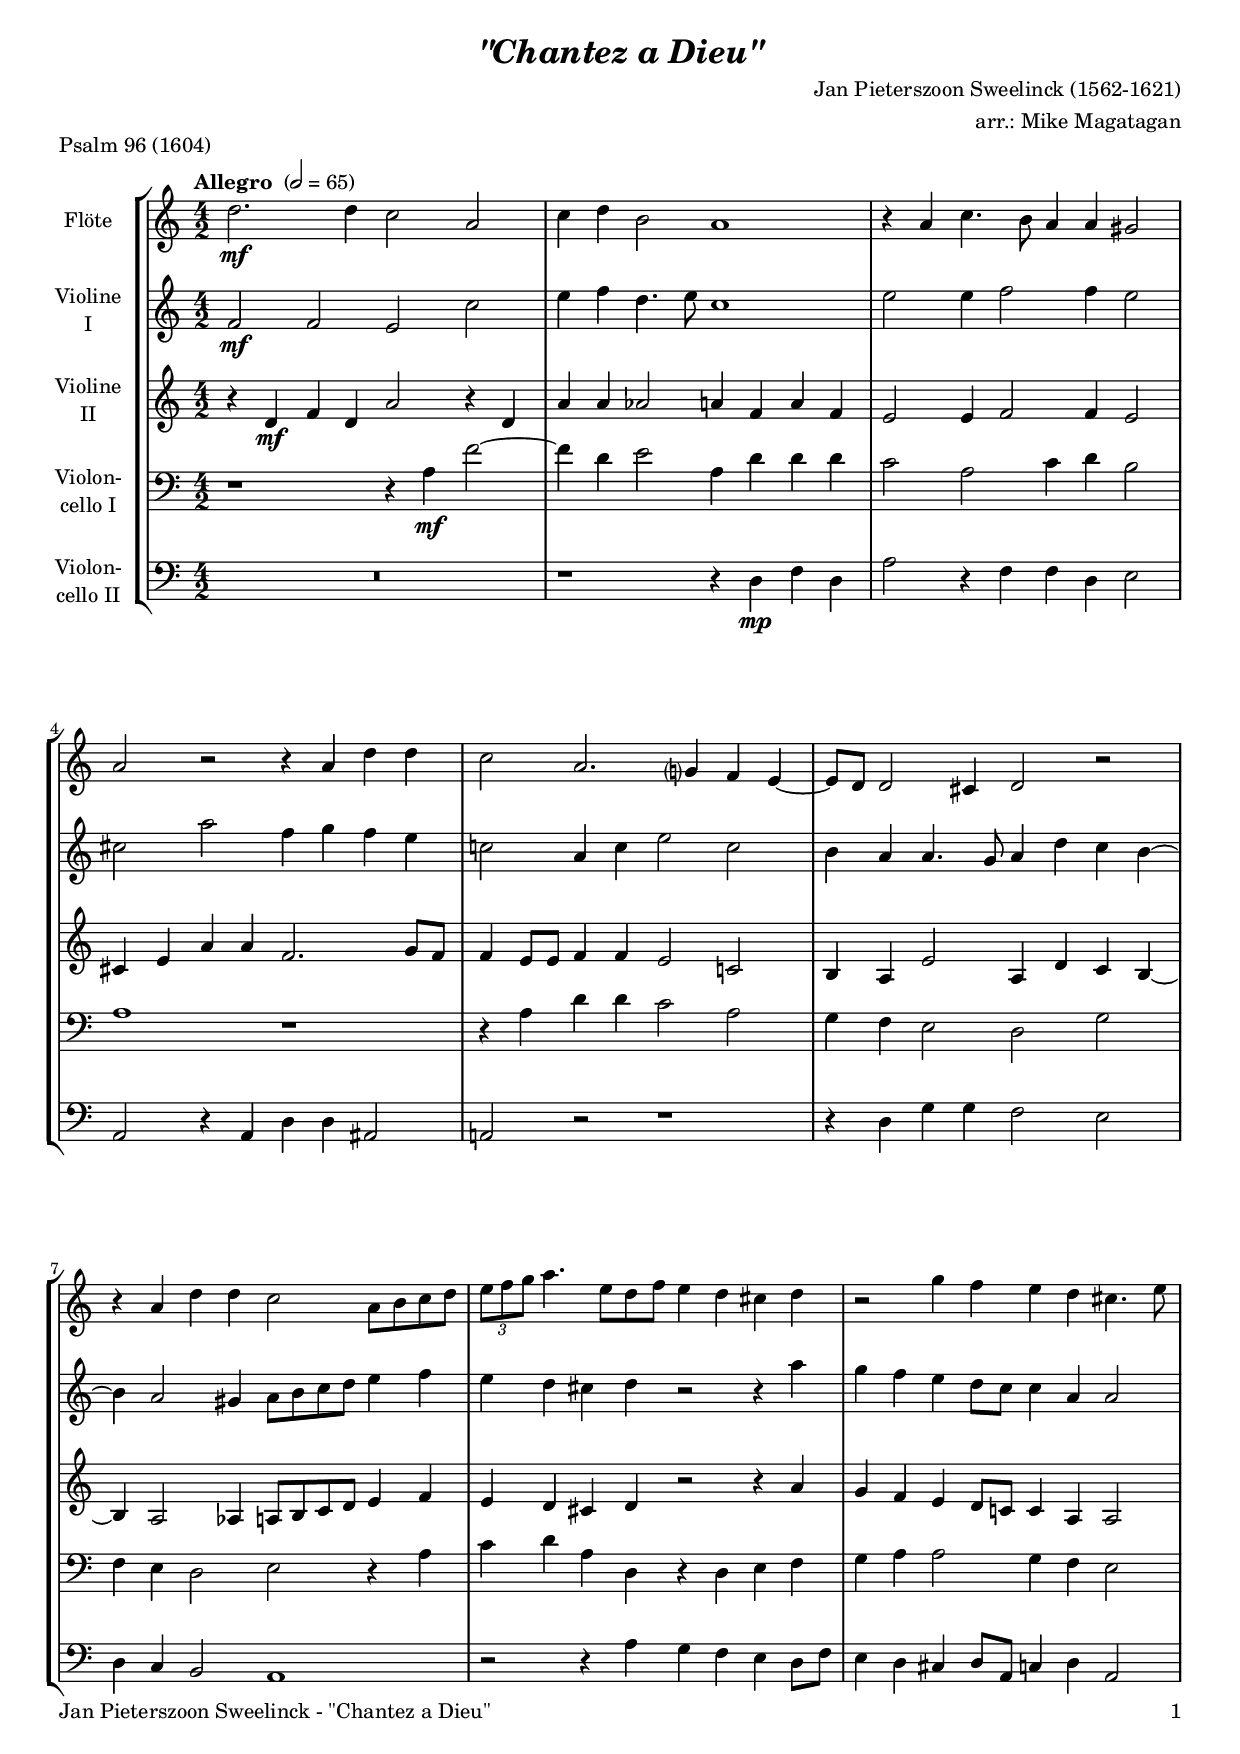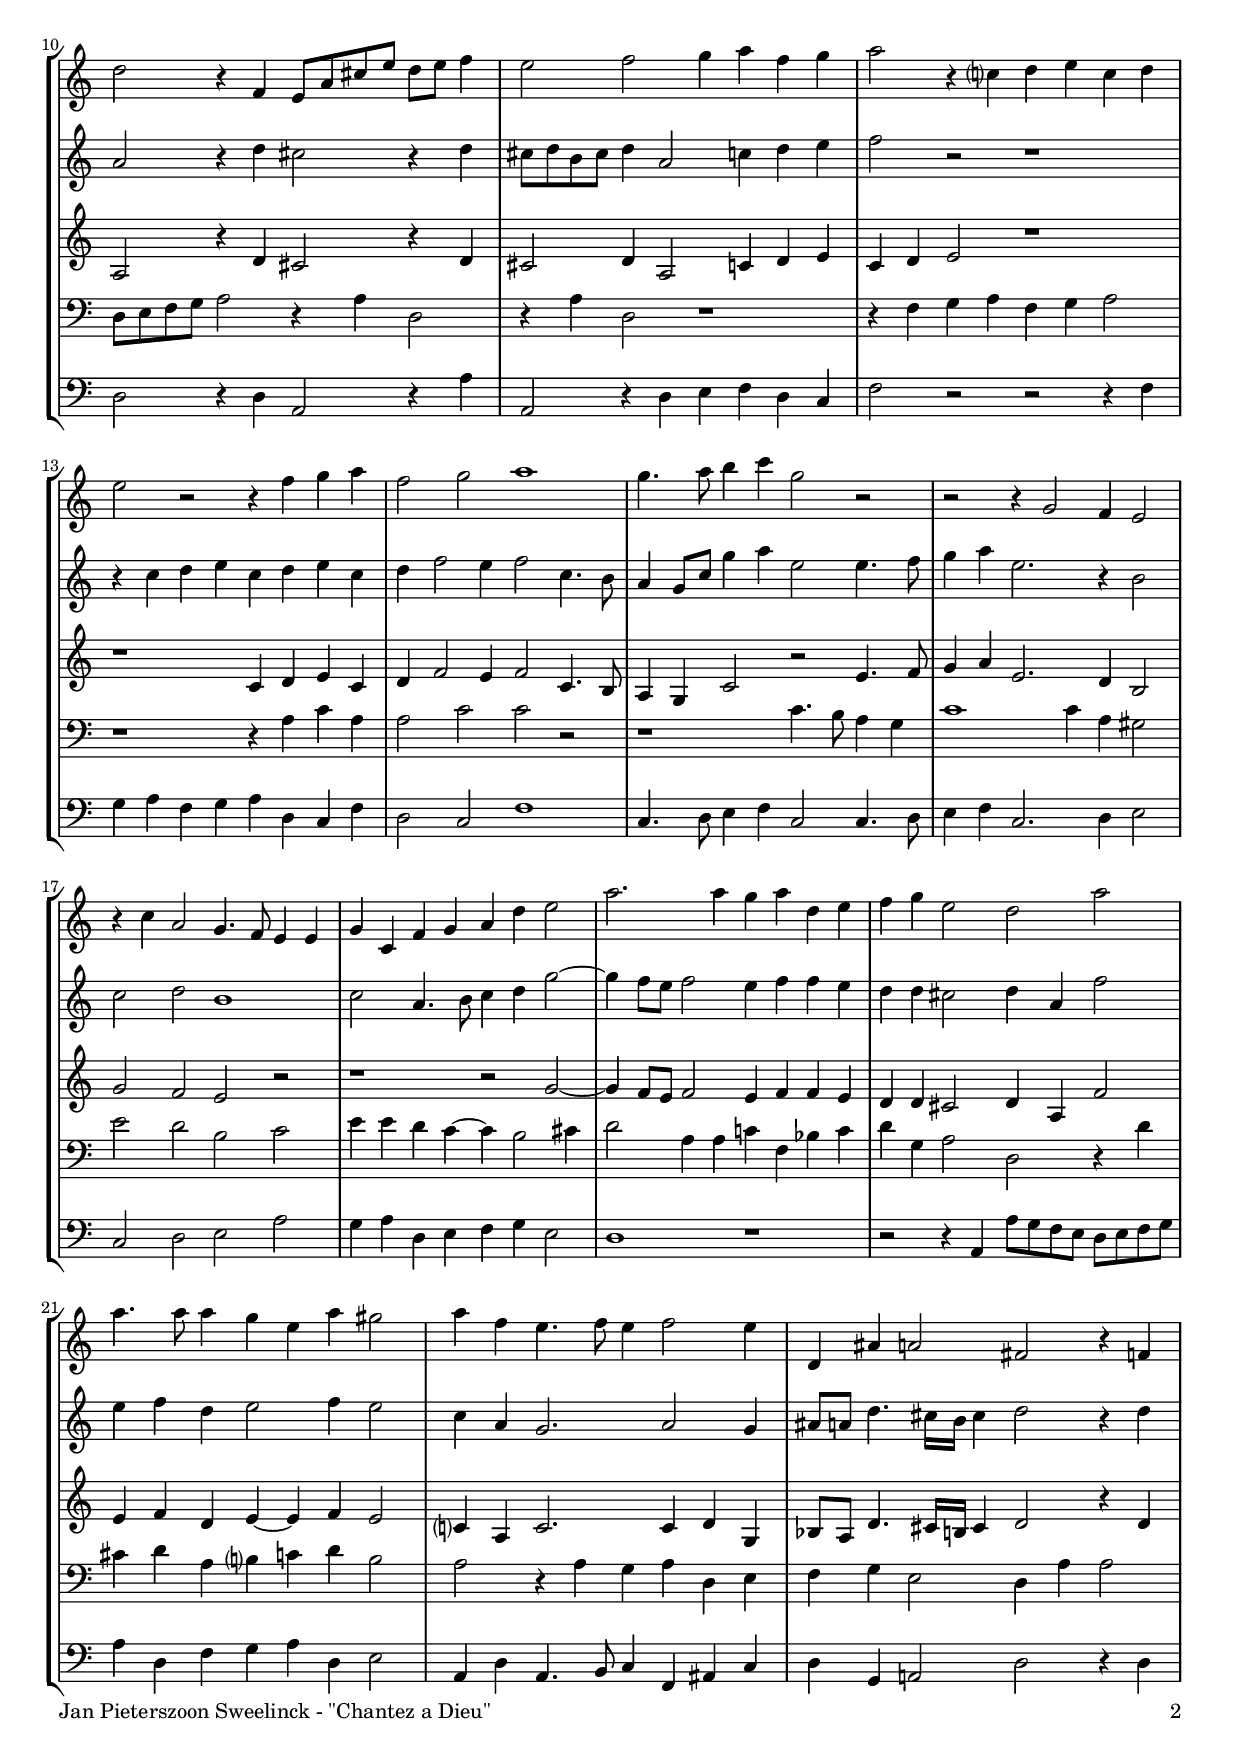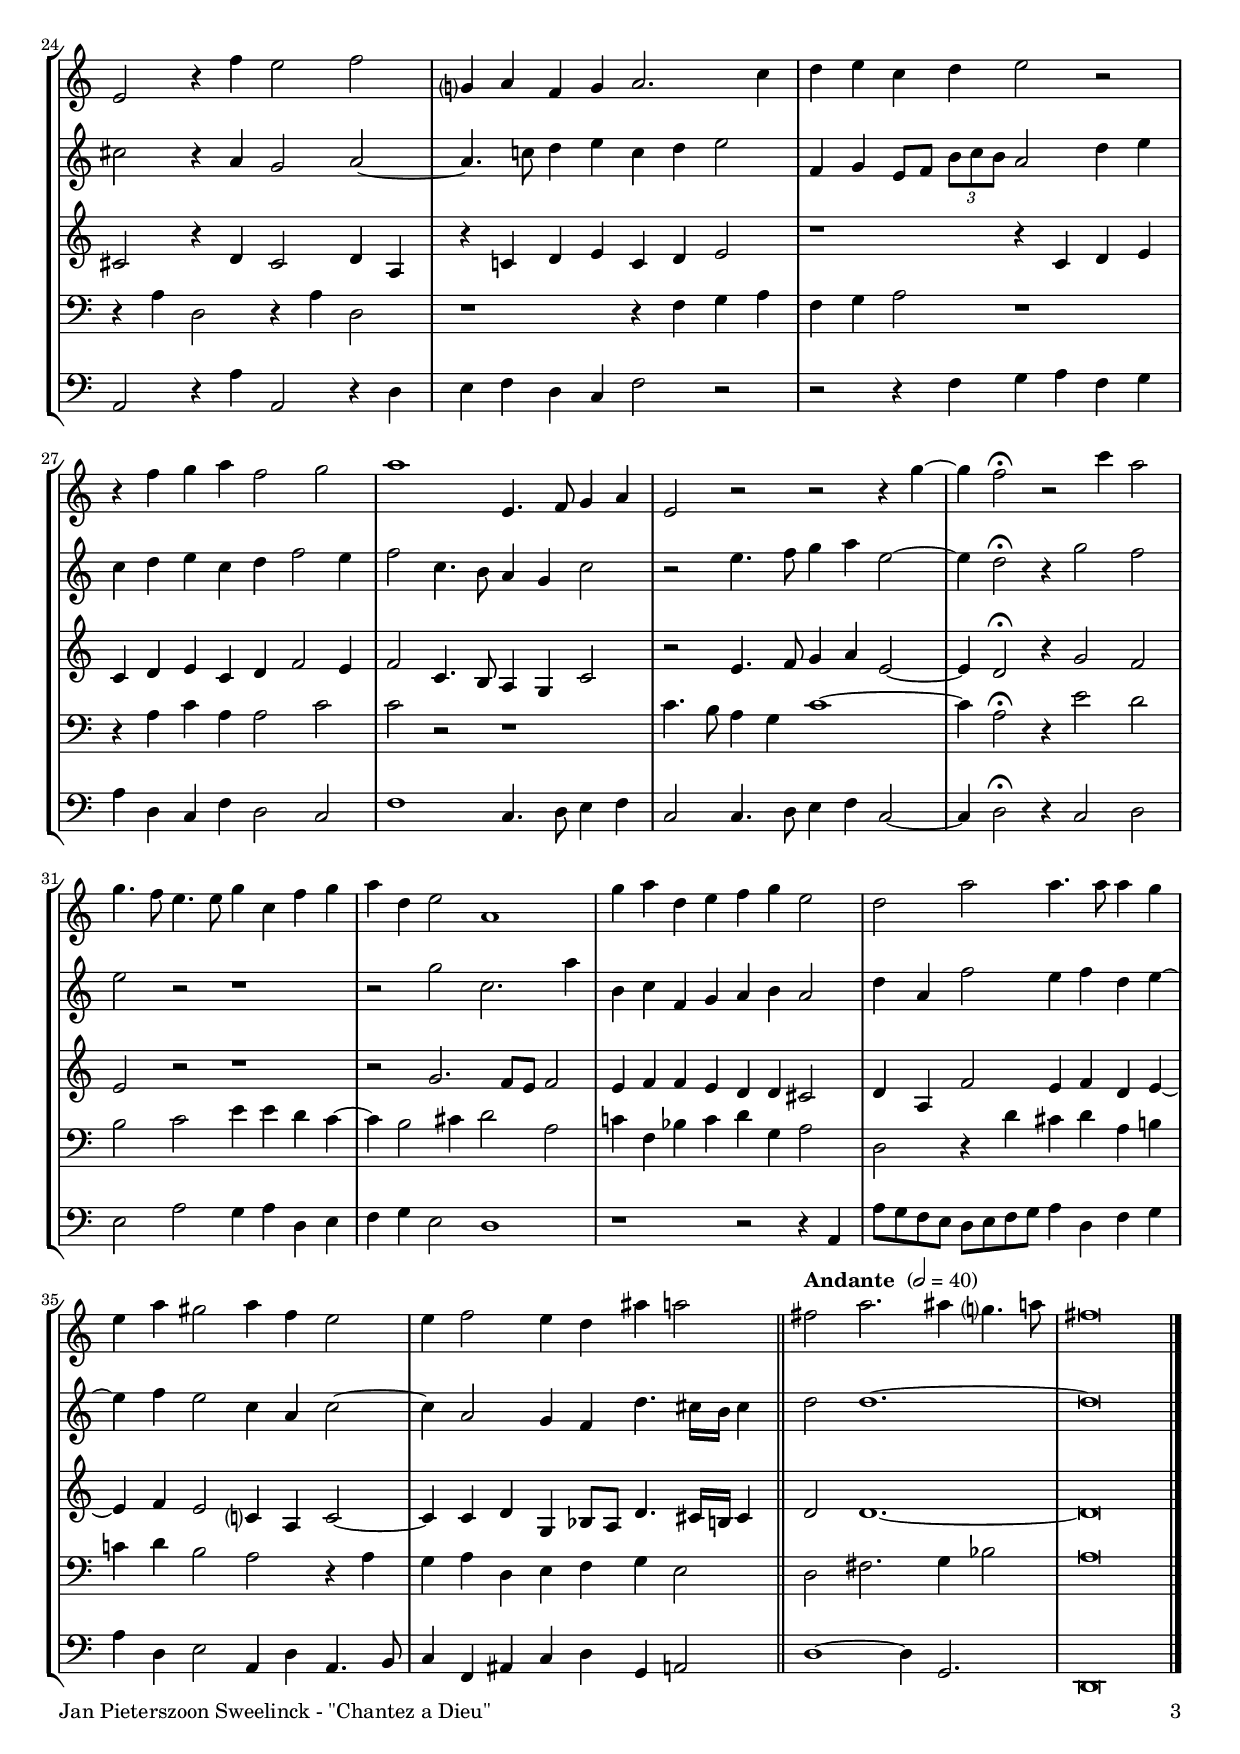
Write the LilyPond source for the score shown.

\version "2.24.4"
\include "deutsch.ly"

#(set-global-staff-size 18)

\header {
  title     = \markup \bold \italic "\"Chantez a Dieu\""
  composer  = "Jan Pieterszoon Sweelinck (1562-1621)"
  arranger  = "arr.: Mike Magatagan"
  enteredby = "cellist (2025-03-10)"
  piece     = "Psalm 96 (1604)"
}

voiceconsts = {
  \key c \major
  \time 4/2
  \clef "treble"
%  \numericTimeSignature
  \compressEmptyMeasures
  % Set default beaming for all staves
%  \set Timing.beamExceptions = #'()
%  \set Timing.baseMoment     = #(ly:make-moment 1 4)
%  \set Timing.beatStructure  = #'(1 1 1)
  \tempo "Allegro " 2=65
}

mifl = "flute"
mist = "string ensemble 1"
mivl = "violin"
miba = "cello"
mipz = "pizzicato strings"

anda = { \bar "||" \tempo "Andante " 2=40 }
rit  = \mark \markup \box \italic "rit."
semp = \markup { \italic "sempre" \dynamic p }

va = \relative c'' {
  \voiceconsts

  d2.\mf d4 c2 a
  c4 d h2 a1
  r4 a c4. h8 a4 a gis2
  a r r4 a d d
  c2 a2. g?4 f e~

  e8 d d2 cis4 d2 r
  r4 a' d d c2 a8 h c d
  \tuplet 3/2 4 { e f g } a4. e8 d f e4 d cis d
  r2 g4 f e d cis4. e8

  d2 r4 f, e8 a cis e d e f4
  e2 f g4 a f g
  a2 r4 c,? d e c d
  e2 r r4 f g a

  f2 g a1
  g4. a8 h4 c g2 r
  r r4 g,2 f4 e2
  r4 c' a2 g4. f8 e4 e

  g c, f g a d e2
  a2. a4 g a d, e
  f g e2 d a'
  a4. a8 a4 g e a gis2

  a4 f e4. f8 e4 f2 e4
  d, ais' a2 fis r4 f
  e2 r4 f' e2 f
  g,?4 a f g a2. c4
  d e c d e2 r

  r4 f g a f2 g
  a1 e,4. f8 g4 a
  e2 r r r4 g'~
  g f2\fermata r c'4 a2

  g4. f8 e4. e8 g4 c, f g
  a d, e2 a,1
  g'4 a d, e f g e2
  d a' a4. a8 a4 g

  e a gis2 a4 f e2
  e4 f2 e4 d ais' a2 \anda
  fis a2. ais4 g?4. a8
  fis\breve \bar "|."
}

vb = \relative c' {
  \voiceconsts

  f2\mf f e c'
  e4 f d4. e8 c1
  e2 e4 f2 f4 e2
  cis a' f4 g f e
  c!2 a4 c e2 c

  h4 a a4. g8 a4 d c h~
  h a2 gis4 a8 h c d e4 f
  e d cis d r2 r4 a'
  g f e d8 c c4 a a2

  a r4 d cis2 r4 d
  cis8 d h cis d4 a2 c4 d e
  f2 r r1
  r4 c d e c d e c

  d f2 e4 f2 c4. h8
  a4 g8 c g'4 a e2 e4. f8
  g4 a e2. r4 h2
  c d h1

  c2 a4. h8 c4 d g2~
  g4 f8 e f2 e4 f f e
  d d cis2 d4 a f'2
  e4 f d e2 f4 e2

  c4 a g2. a2 g4
  ais8 a d4. cis16 h cis4 d2 r4 d
  cis2 r4 a g2 a~
  a4. c!8 d4 e c d e2
  f,4 g e8 f \tuplet 3/2 4 { h[ c h] } a2 d4 e

  c d e c d f2 e4
  f2 c4. h8 a4 g c2
  r e4. f8 g4 a e2~
  e4 d2\fermata r4 g2 f
  
  e r r1
  r2 g c,2. a'4
  h, c f, g a h a2
  d4 a f'2 e4 f d e~

  e f e2 c4 a c2~
  c4 a2 g4 f d'4. cis16 h cis4 \anda
  d2 d1.~
  d\breve \bar "|."
}

vc = \relative c' {
  \voiceconsts

  r4 d\mf f d a'2 r4 d,
  a' a as2 a4 f a f
  e2 e4 f2 f4 e2
  cis4 e a a f2. g8 f
  f4 e8 e f4 f e2 c!

  h4 a e'2 a,4 d c h~
  h a2 as4 a8 h c d e4 f
  e d cis d r2 r4 a'
  g f e d8 c! c4 a a2

  a r4 d cis2 r4 d
  cis2 d4 a2 c4 d e
  c d e2 r1
  r c4 d e c

  d f2 e4 f2 c4. h8
  a4 g c2 r e4. f8
  g4 a e2. d4 h2
  g' f e r

  r1 r2 g~
  g4 f8 e f2 e4 f f e
  d d cis2 d4 a f'2
  e4 f d e~ e f e2

  c?4 a c2. c4 d g,
  b8 a d4. cis16 h cis4 d2 r4 d
  cis2 r4 d cis2 d4 a
  r c! d e c d e2
  r1 r4 c d e

  c d e c d f2 e4
  f2 c4. h8 a4 g c2
  r e4. f8 g4 a e2~
  e4 d2\fermata r4 g2 f

  e r r1
  r2 g2. f8 e f2
  e4 f f e d d cis2
  d4 a f'2 e4 f d e~

  e f e2 c?4 a c2~
  c4 c d g, b8 a d4. cis16 h cis4 \anda
  d2 d1.~
  d\breve \bar "|."
}

vd = \relative c' {
  \voiceconsts
  \clef "bass"
  
  r1 r4 a\mf f'2~
  f4 d e2 a,4 d d d
  c2 a c4 d h2
  a1 r
  r4 a d d c2 a

  g4 f e2 d g
  f4 e d2 e r4 a
  c d a d, r d e f
  g a a2 g4 f e2

  d8 e f g a2 r4 a d,2
  r4 a' d,2 r1
  r4 f g a f g a2
  r1 r4 a c a

  a2 c c r
  r1 c4. h8 a4 g
  c1 c4 a gis2
  e'2 d h c

  e4 e d c~ c h2 cis4
  d2 a4 a c! f, b c
  d g, a2 d, r4 d'
  cis d a h? c d h2

  a r4 a g a d, e
  f g e2 d4 a' a2
  r4 a d,2 r4 a' d,2
  r1 r4 f g a
  f g a2 r1

  r4 a c a a2 c
  c r r1
  c4. h8 a4 g c1~
  c4 a2\fermata r4 e'2 d

  h c e4 e d c~
  c h2 cis4 d2 a
  c!4 f, b c d g, a2
  d, r4 d' cis d a h!

  c! d h2 a r4 a
  g a d, e f g e2 \anda
  d fis2. g4 b2
  a\breve \bar "|."
}

ve = \relative c {
  \voiceconsts
  \clef "bass"

  R\breve
  r1 r4 d\mp f d
  a'2 r4 f f d e2
  a, r4 a d d ais2
  a! r r1

  r4 d g g f2 e
  d4 c h2 a1
  r2 r4 a' g f e d8 f
  e4 d cis d8 a c4 d a2

  d r4 d a2 r4 a'
  a,2 r4 d e f d c
  f2 r r r4 f
  g a f g a d, c f

  d2 c f1
  c4. d8 e4 f c2 c4. d8
  e4 f c2. d4 e2
  c d e a

  g4 a d, e f g e2
  d1 r
  r2 r4 a a'8 g f e d e f g
  a4 d, f g a d, e2

  a,4 d a4. h8 c4 f, ais c
  d g, a!2 d r4 d
  a2 r4 a' a,2 r4 d
  e f d c f2 r
  r r4 f g a f g

  a d, c f d2 c
  f1 c4. d8 e4 f
  c2 c4. d8 e4 f c2~
  c4 d2\fermata r4 c2 d

  e a g4 a d, e
  f g e2 d1
  r r2 r4 a
  a'8 g f e d e f g a4 d, f g

  a d, e2 a,4 d a4. h8
  c4 f, ais c d g, a!2 \anda
  d1~ d4 g,2.
  d\breve \bar "|."
}


music = \new StaffGroup <<
      \new Staff {
	\set Staff.midiInstrument = \mifl
	\set Staff.instrumentName = \markup \center-column { "Flöte" }
	\transpose c c { \va }
      }

      \new Staff {
	\set Staff.midiInstrument = \mivl
	\set Staff.instrumentName = \markup \center-column { "Violine" "I" }
	\transpose c c { \vb }
      }

      \new Staff {
	\set Staff.midiInstrument = \mivl
	\set Staff.instrumentName = \markup \center-column { "Violine" "II" }
	\transpose c c { \vc }
      }

      \new Staff {
	\set Staff.midiInstrument = \miba
	\set Staff.instrumentName = \markup \center-column { "Violon-" "cello I" }
	\transpose c c { \vd }
      }

      \new Staff {
	\set Staff.midiInstrument = \miba
	\set Staff.instrumentName = \markup \center-column { "Violon-" "cello II" }
	\transpose c c { \ve }
      }
>>

\book {
   \paper {
    print-page-number = ##t
    print-first-page-number = ##t
    ragged-last-bottom = ##f
    oddHeaderMarkup = \markup \null
    evenHeaderMarkup = \markup \null
    oddFooterMarkup = \markup {
      \fill-line {
        \if \should-print-page-number
        "Jan Pieterszoon Sweelinck - \"Chantez a Dieu\"" \fromproperty #'page:page-number-string
      }
    }
    evenFooterMarkup = \oddFooterMarkup
  } \score {
    \music
    \layout {}
  }

  \score {
    \unfoldRepeats \music

    \midi {
      \context {
        \Score
      }
    }
  }
}